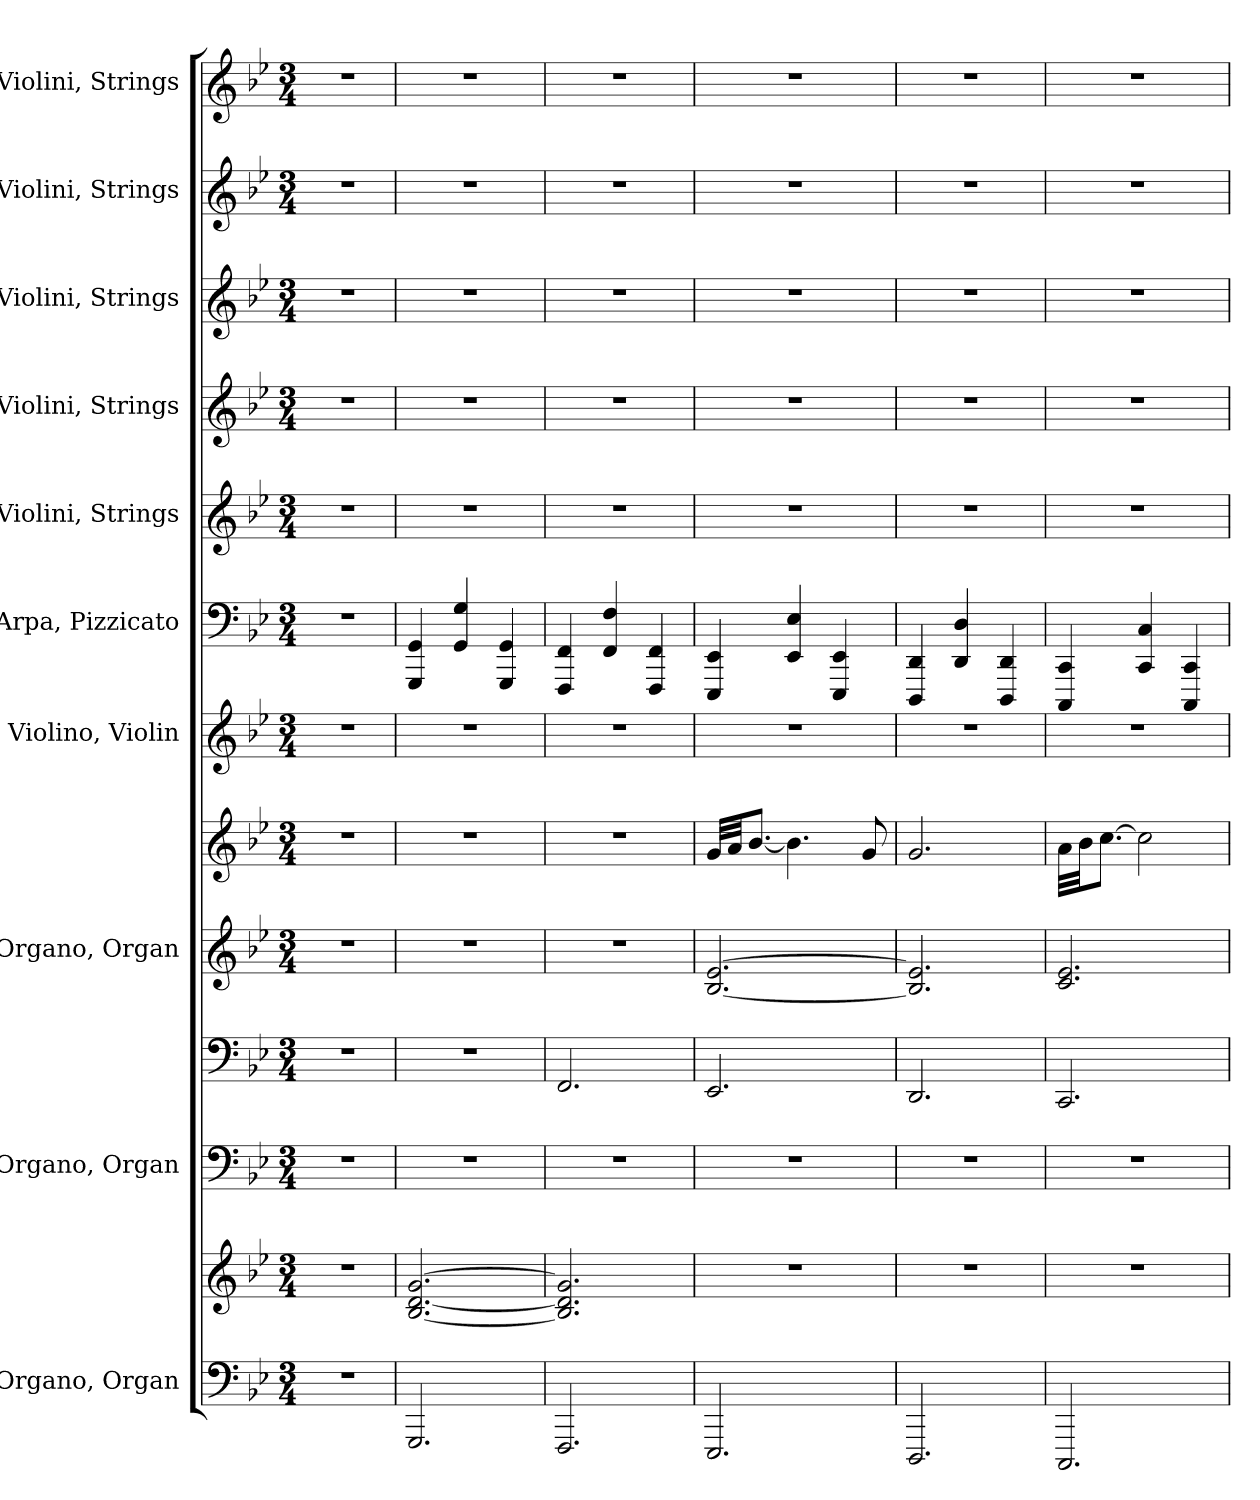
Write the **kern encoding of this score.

**kern	**kern	**kern	**kern	**kern	**kern	**kern	**kern	**kern	**kern	**kern	**kern	**kern
*part10	*part10	*part9	*part9	*part8	*part8	*part7	*part6	*part5	*part4	*part3	*part2	*part1
*staff13	*staff12	*staff11	*staff10	*staff9	*staff8	*staff7	*staff6	*staff5	*staff4	*staff3	*staff2	*staff1
*I"Organo, Organ	*	*I"Organo, Organ	*	*I"Organo, Organ	*	*I"Violino, Violin	*I"Arpa, Pizzicato	*I"Violini, Strings	*I"Violini, Strings	*I"Violini, Strings	*I"Violini, Strings	*I"Violini, Strings
*I'Org.	*	*I'Org.	*	*I'Org.	*	*I'Vln.	*I'Arp.	*I'Vl.	*I'Vl.	*I'Vl.	*I'Vl.	*I'Vl.
*clefF4	*clefG2	*clefF4	*clefF4	*clefG2	*clefG2	*clefG2	*clefF4	*clefG2	*clefG2	*clefG2	*clefG2	*clefG2
*k[b-e-]	*k[b-e-]	*k[b-e-]	*k[b-e-]	*k[b-e-]	*k[b-e-]	*k[b-e-]	*k[b-e-]	*k[b-e-]	*k[b-e-]	*k[b-e-]	*k[b-e-]	*k[b-e-]
*M3/4	*M3/4	*M3/4	*M3/4	*M3/4	*M3/4	*M3/4	*M3/4	*M3/4	*M3/4	*M3/4	*M3/4	*M3/4
*MM52	*MM52	*MM52	*MM52	*MM52	*MM52	*MM52	*MM52	*MM52	*MM52	*MM52	*MM52	*MM52
=1	=1	=1	=1	=1	=1	=1	=1	=1	=1	=1	=1	=1
2.r	2.r	2.r	2.r	2.r	2.r	2.r	2.r	2.r	2.r	2.r	2.r	2.r
=2	=2	=2	=2	=2	=2	=2	=2	=2	=2	=2	=2	=2
2.GGG/	[2.B-/ [2.d/ [2.g/	2.r	2.r	2.r	2.r	2.r	4GGG/ 4GG/	2.r	2.r	2.r	2.r	2.r
.	.	.	.	.	.	.	4GG/ 4G/	.	.	.	.	.
.	.	.	.	.	.	.	4GGG/ 4GG/	.	.	.	.	.
=3	=3	=3	=3	=3	=3	=3	=3	=3	=3	=3	=3	=3
2.FFF/	2.B-/] 2.d/] 2.g/]	2.r	2.FF/	2.r	2.r	2.r	4FFF/ 4FF/	2.r	2.r	2.r	2.r	2.r
.	.	.	.	.	.	.	4FF/ 4F/	.	.	.	.	.
.	.	.	.	.	.	.	4FFF/ 4FF/	.	.	.	.	.
=4	=4	=4	=4	=4	=4	=4	=4	=4	=4	=4	=4	=4
2.EEE-/	2.r	2.r	2.EE-/	[2.B-/ [2.e-/	32g/LLL	2.r	4EEE-/ 4EE-/	2.r	2.r	2.r	2.r	2.r
.	.	.	.	.	32a/JJ	.	.	.	.	.	.	.
.	.	.	.	.	[8.b-/J	.	.	.	.	.	.	.
.	.	.	.	.	4.b-\]	.	4EE-/ 4E-/	.	.	.	.	.
.	.	.	.	.	.	.	4EEE-/ 4EE-/	.	.	.	.	.
.	.	.	.	.	8g/	.	.	.	.	.	.	.
=5	=5	=5	=5	=5	=5	=5	=5	=5	=5	=5	=5	=5
2.DDD/	2.r	2.r	2.DD/	2.B-/] 2.e-/]	2.g/	2.r	4DDD/ 4DD/	2.r	2.r	2.r	2.r	2.r
.	.	.	.	.	.	.	4DD/ 4D/	.	.	.	.	.
.	.	.	.	.	.	.	4DDD/ 4DD/	.	.	.	.	.
=6	=6	=6	=6	=6	=6	=6	=6	=6	=6	=6	=6	=6
2.CCC/	2.r	2.r	2.CC/	2.c/ 2.e-/	32a\LLL	2.r	4CCC/ 4CC/	2.r	2.r	2.r	2.r	2.r
.	.	.	.	.	32b-\JJ	.	.	.	.	.	.	.
.	.	.	.	.	[8.cc\J	.	.	.	.	.	.	.
.	.	.	.	.	2cc\]	.	4CC/ 4C/	.	.	.	.	.
.	.	.	.	.	.	.	4CCC/ 4CC/	.	.	.	.	.
=	=	=	=	=	=	=	=	=	=	=	=	=
*-	*-	*-	*-	*-	*-	*-	*-	*-	*-	*-	*-	*-
